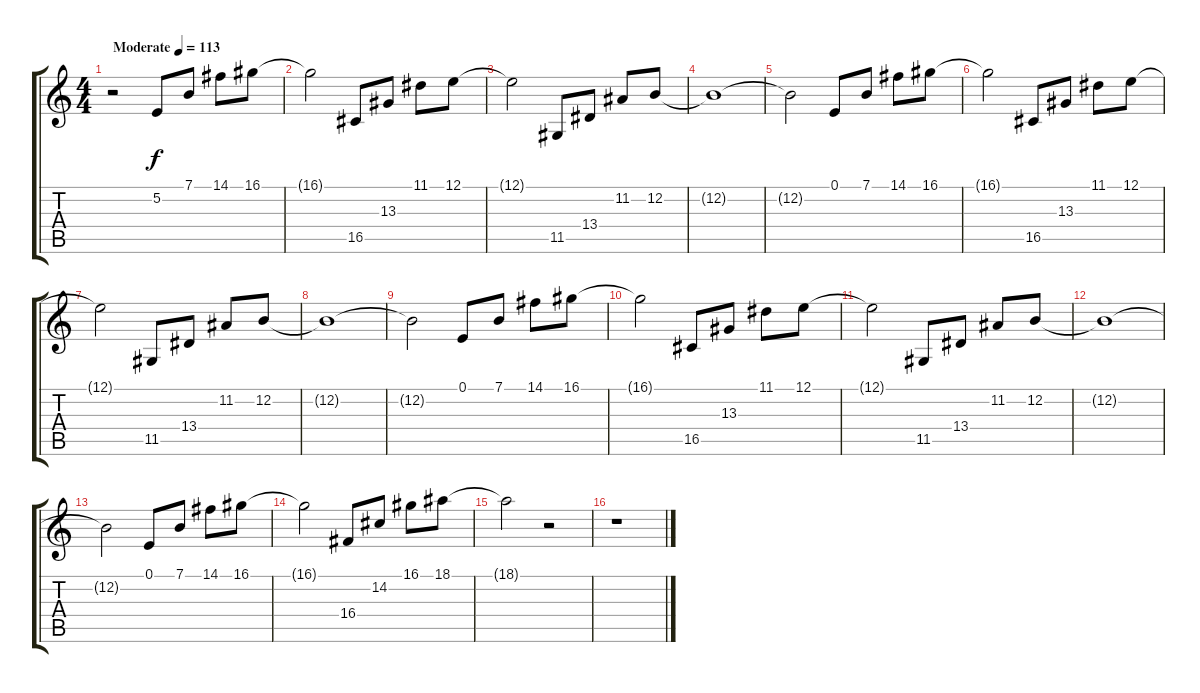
\track "" {instrument electricgrandpiano}
\staff {score tabs}
\tuning (E4 B3 G3 D3 A2 E2) {hide}
\ts (4 4)
\tempo (113 "Moderate")
\clef g2
\ks c
r.2{dy f instrument electricgrandpiano} 5.2.8 7.1.8 14.1.8 16.1.8 |
16.1{t}.2 16.5.8 13.3.8 11.1.8 12.1.8 |
12.1{t}.2 11.5.8 13.4.8 11.2.8 12.2.8 |
12.2{t}.1 |
12.2{t}.2 0.1.8 7.1.8 14.1.8 16.1.8 |
16.1{t}.2 16.5.8 13.3.8 11.1.8 12.1.8 |
12.1{t}.2 11.5.8 13.4.8 11.2.8 12.2.8 |
12.2{t}.1 |
12.2{t}.2 0.1.8 7.1.8 14.1.8 16.1.8 |
16.1{t}.2 16.5.8 13.3.8 11.1.8 12.1.8 |
12.1{t}.2 11.5.8 13.4.8 11.2.8 12.2.8 |
12.2{t}.1 |
12.2{t}.2 0.1.8 7.1.8 14.1.8 16.1.8 |
16.1{t}.2 16.4.8 14.2.8 16.1.8 18.1.8 |
18.1{t}.2 r.2 |
r.1
